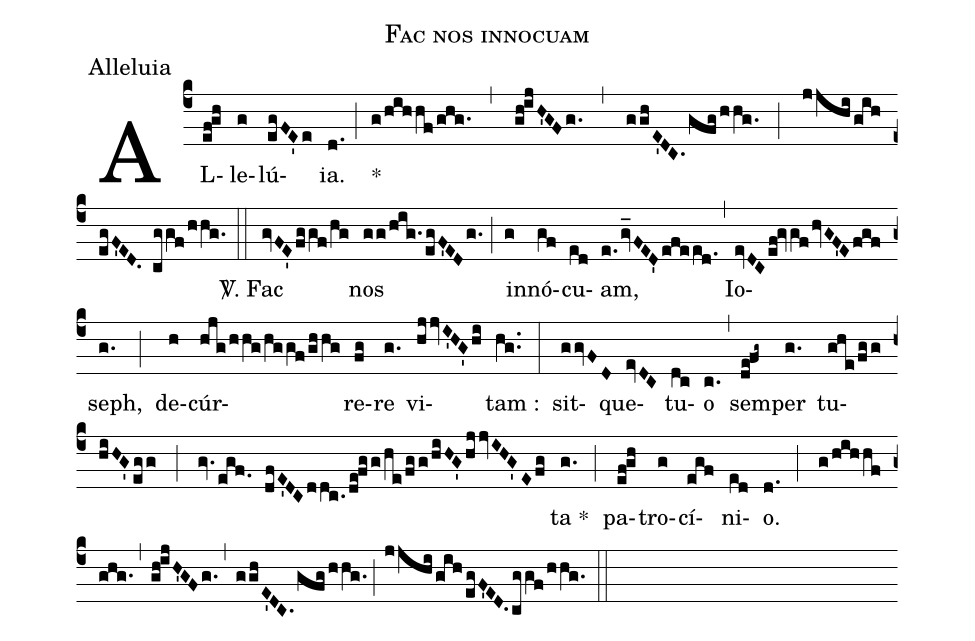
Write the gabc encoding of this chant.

name:Fac nos innocuam;
office-part:Alleluia;
%%
(c4) AL(ef!gh)le(g)lú(egFE'e)ia.(d.) (;) *(g/hihhf/ghg.,gh!ijH'GFg.,gghE'DC.gfg/hhg.;jjhi/gih/egF'ED. cggf/hhg.) (::)

<sp>V/</sp>. Fac(gvFE'fggf/hg) nos(gg/hig./egF'EDg.) (;) in(g)nó(gf)cu(ed)am,(e.gv_FED'efeed.) (,) Io(evDCef!gvgfhvGF'Efgf)seph,(g.) (;) de(h)cúr(hjg/hhg/hggf/ghhg)re(fg)re(g.) vi(hjjvI'HG'hi)tam :(hg..) (:)
sit(ggvFD)que(evDC)tu(dc)o(c.) (,) sem(de!fg~)per(g.) tu(ghe/fgg/hiHG'egg;gv.egf. dfE'DCddc./de!fgg/he/fgg/hiHG'hjjvIHG'Efg)ta *(g.) (;) pa(ef!gh)tro(g)cí(egf)ni(ed)o.(d.;g/hihhf/ghg.,gh!ijH'GFg.,gghE'DC.gfg/hhg.;jjhi/gih/egF'ED.cggf/hhg.) (::)
